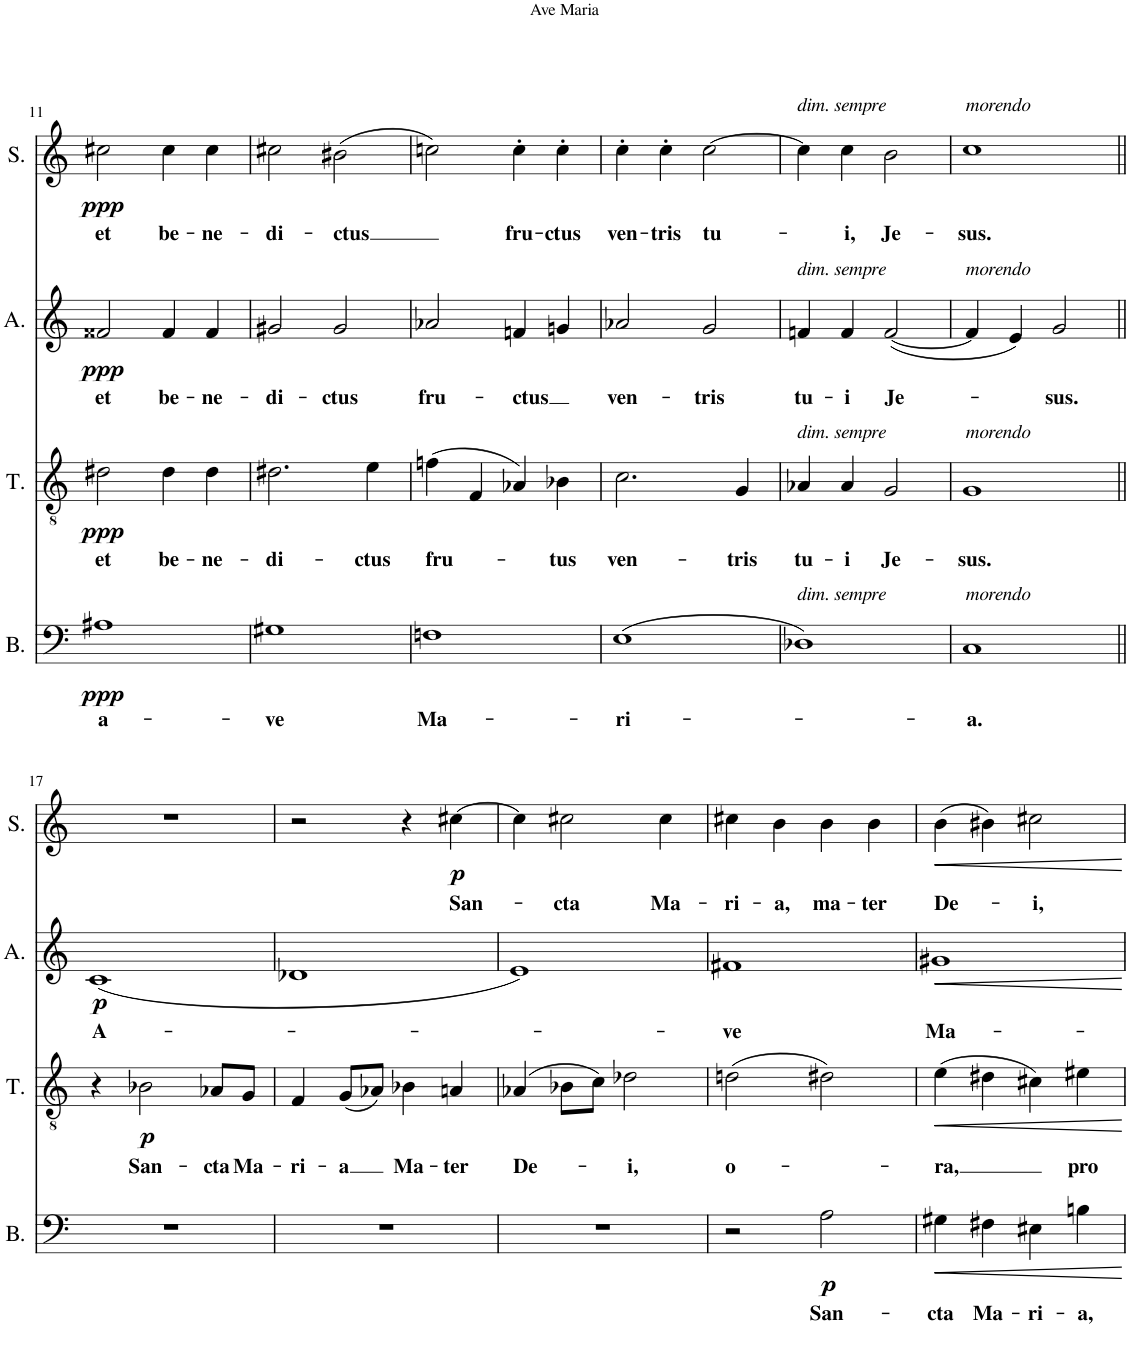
**kern	**text	**dynam	**kern	**text	**dynam	**kern	**text	**dynam	**kern	**text	**dynam
*part4	*part4	*part4	*part3	*part3	*part3	*part2	*part2	*part2	*part1	*part1	*part1
*staff4	*staff4	*staff4	*staff3	*staff3	*staff3	*staff2	*staff2	*staff2	*staff1	*staff1	*staff1
*I"Bass	*	*	*I"Tenor	*	*	*I"Alto	*	*	*I"Soprano	*	*
*I'B.	*	*	*I'T.	*	*	*I'A.	*	*	*I'S.	*	*
!!LO:PB:g=z
*clefF4	*	*	*clefGv2	*	*	*clefG2	*	*	*clefG2	*	*
*k[]	*	*	*k[]	*	*	*k[]	*	*	*k[]	*	*
*M4/4	*	*	*M4/4	*	*	*M4/4	*	*	*M4/4	*	*
*met(c)	*	*	*met(c)	*	*	*met(c)	*	*	*met(c)	*	*
=11	=11	=11	=11	=11	=11	=11	=11	=11	=11	=11	=11
!	!LO:LY:b	!LO:DY:b	!	!LO:LY:b	!LO:DY:b	!	!LO:LY:b	!LO:DY:b	!	!LO:LY:b	!LO:DY:b
1A#X	a-	ppp	2d#X\	et	ppp	2f##X/	et	ppp	2cc#X\	et	ppp
!	!	!	!	!LO:LY:b	!	!	!LO:LY:b	!	!	!LO:LY:b	!
.	.	.	4d#\	be-	.	4f##/	be-	.	4cc#\	be-	.
!	!	!	!	!LO:LY:b	!	!	!LO:LY:b	!	!	!LO:LY:b	!
.	.	.	4d#\	-ne-	.	4f##/	-ne-	.	4cc#\	-ne-	.
=12	=12	=12	=12	=12	=12	=12	=12	=12	=12	=12	=12
!	!LO:LY:b	!	!	!LO:LY:b	!	!	!LO:LY:b	!	!	!LO:LY:b	!
1G#X	-ve	.	2.d#X\	-di-	.	2g#X/	-di-	.	2cc#X\	-di-	.
!	!	!	!	!	!	!	!LO:LY:b	!	!	!LO:LY:b	!
.	.	.	.	.	.	2g#/	-ctus	.	(2b#X\	-ctus	.
!	!	!	!	!LO:LY:b	!	!	!	!	!	!	!
.	.	.	4e\	-ctus	.	.	.	.	.	.	.
=13	=13	=13	=13	=13	=13	=13	=13	=13	=13	=13	=13
!	!LO:LY:b	!	!	!LO:LY:b	!	!	!LO:LY:b	!	!	!	!
1Fn	Ma-	.	(4fn\	fru-	.	2a-X/	fru-	.	2ccn\)	.	.
.	.	.	4F/	.	.	.	.	.	.	.	.
!	!	!	!	!	!	!	!LO:LY:b	!	!	!LO:LY:b	!
.	.	.	4A-X/)	.	.	4fn/	-ctus	.	4cc'\	fru-	.
!	!	!	!	!LO:LY:b	!	!	!	!	!	!LO:LY:b	!
.	.	.	4B-X\	-tus	.	4gn/	.	.	4cc'\	-ctus	.
=14	=14	=14	=14	=14	=14	=14	=14	=14	=14	=14	=14
!	!LO:LY:b	!	!	!LO:LY:b	!	!	!LO:LY:b	!	!	!LO:LY:b	!
(1E	-ri-	.	2.c\	ven-	.	2a-X/	ven-	.	4cc'\	ven-	.
!	!	!	!	!	!	!	!	!	!	!LO:LY:b	!
.	.	.	.	.	.	.	.	.	4cc'\	-tris	.
!	!	!	!	!	!	!	!LO:LY:b	!	!	!LO:LY:b	!
.	.	.	.	.	.	2g/	-tris	.	[2cc\	tu-	.
!	!	!	!	!LO:LY:b	!	!	!	!	!	!	!
.	.	.	4G/	-tris	.	.	.	.	.	.	.
=15	=15	=15	=15	=15	=15	=15	=15	=15	=15	=15	=15
!	!	!	!	!	!	!	!	!	!LO:TX:a:i:t=dim. sempre	!	!
!	!	!	!	!	!	!LO:TX:a:i:t=dim. sempre	!	!	!	!	!
!	!	!	!LO:TX:a:i:t=dim. sempre	!	!	!	!	!	!	!	!
!LO:TX:a:i:t=dim. sempre	!	!	!	!	!	!	!	!	!	!	!
!	!	!	!	!LO:LY:b	!	!	!LO:LY:b	!	!	!	!
1D-X)	.	.	4A-X/	tu-	.	4fn/	tu-	.	4cc\]	.	.
!	!	!	!	!LO:LY:b	!	!	!LO:LY:b	!	!	!LO:LY:b	!
.	.	.	4A-/	-i	.	4f/	-i	.	4cc\	-i,	.
!	!	!	!	!LO:LY:b	!	!	!LO:LY:b	!	!	!LO:LY:b	!
.	.	.	2G/	Je-	.	([2f/	Je-	.	2b\	Je-	.
=16	=16	=16	=16	=16	=16	=16	=16	=16	=16	=16	=16
!	!	!	!	!	!	!	!	!	!LO:TX:a:i:t=morendo	!	!
!	!	!	!	!	!	!LO:TX:a:i:t=morendo	!	!	!	!	!
!	!	!	!LO:TX:a:i:t=morendo	!	!	!	!	!	!	!	!
!LO:TX:a:i:t=morendo	!	!	!	!	!	!	!	!	!	!	!
!	!LO:LY:b	!	!	!LO:LY:b	!	!	!	!	!	!LO:LY:b	!
1C	-a.	.	1G	-sus.	.	4f/]	.	.	1cc	-sus.	.
.	.	.	.	.	.	4e/)	.	.	.	.	.
!	!	!	!	!	!	!	!LO:LY:b	!	!	!	!
.	.	.	.	.	.	2g/	sus.	.	.	.	.
!!LO:LB:g=z
=17||	=17||	=17||	=17||	=17||	=17||	=17||	=17||	=17||	=17||	=17||	=17||
!	!	!	!	!	!	!	!LO:LY:b	!LO:DY:b	!	!	!
1r	.	.	4r	.	.	(1c	A-	p	1r	.	.
!	!	!	!	!LO:LY:b	!LO:DY:b	!	!	!	!	!	!
.	.	.	2B-X\	San-	p	.	.	.	.	.	.
!	!	!	!	!LO:LY:b	!	!	!	!	!	!	!
.	.	.	8A-X/L	-cta	.	.	.	.	.	.	.
!	!	!	!	!LO:LY:b	!	!	!	!	!	!	!
.	.	.	8G/J	Ma-	.	.	.	.	.	.	.
=18	=18	=18	=18	=18	=18	=18	=18	=18	=18	=18	=18
!	!	!	!	!LO:LY:b	!	!	!	!	!	!	!
1r	.	.	4F/	-ri-	.	1d-X	.	.	2r	.	.
!	!	!	!	!LO:LY:b	!	!	!	!	!	!	!
.	.	.	(8G/L	-a	.	.	.	.	.	.	.
.	.	.	8A-X/J)	.	.	.	.	.	.	.	.
!	!	!	!	!LO:LY:b	!	!	!	!	!	!	!
.	.	.	4B-X\	Ma-	.	.	.	.	4r	.	.
!	!	!	!	!LO:LY:b	!	!	!	!	!	!LO:LY:b	!LO:DY:b
.	.	.	4An/	-ter	.	.	.	.	[4cc#X\	San-	p
=19	=19	=19	=19	=19	=19	=19	=19	=19	=19	=19	=19
!	!	!	!	!LO:LY:b	!	!	!	!	!	!	!
1r	.	.	(4A-X/	De-	.	1e)	.	.	4cc#\]	.	.
!	!	!	!	!	!	!	!	!	!	!LO:LY:b	!
.	.	.	8B-X\L	.	.	.	.	.	2cc#X\	-cta	.
.	.	.	8c\J)	.	.	.	.	.	.	.	.
!	!	!	!	!LO:LY:b	!	!	!	!	!	!	!
.	.	.	2d-X\	-i,	.	.	.	.	.	.	.
!	!	!	!	!	!	!	!	!	!	!LO:LY:b	!
.	.	.	.	.	.	.	.	.	4cc#\	Ma-	.
=20	=20	=20	=20	=20	=20	=20	=20	=20	=20	=20	=20
!	!	!	!	!LO:LY:b	!	!	!LO:LY:b	!	!	!LO:LY:b	!
2r	.	.	(2dn\	o-	.	1f#X	-ve	.	4cc#X\	-ri-	.
!	!	!	!	!	!	!	!	!	!	!LO:LY:b	!
.	.	.	.	.	.	.	.	.	4b\	-a,	.
!	!LO:LY:b	!LO:DY:b	!	!	!	!	!	!	!	!LO:LY:b	!
2A\	San-	p	2d#X\)	.	.	.	.	.	4b\	ma-	.
!	!	!	!	!	!	!	!	!	!	!LO:LY:b	!
.	.	.	.	.	.	.	.	.	4b\	-ter	.
=21	=21	=21	=21	=21	=21	=21	=21	=21	=21	=21	=21
!	!LO:LY:b	!	!	!LO:LY:b	!	!	!LO:LY:b	!	!	!LO:LY:b	!
4G#X\	-cta	.	(4e\	-ra,	.	1g#X	Ma-	.	(4b\	De-	.
!	!LO:LY:b	!	!	!	!	!	!	!	!	!	!
4F#X\	Ma-	.	4d#X\	.	.	.	.	.	4b#X\)	.	.
!	!LO:LY:b	!	!	!	!	!	!	!	!	!LO:LY:b	!
4E#X\	-ri-	.	4c#X\)	.	.	.	.	.	2cc#X\	-i,	.
!	!LO:LY:b	!	!	!LO:LY:b	!	!	!	!	!	!	!
4Bn\	-a,	.	4e#X\	pro	.	.	.	.	.	.	.
=	=	=	=	=	=	=	=	=	=	=	=
*-	*-	*-	*-	*-	*-	*-	*-	*-	*-	*-	*-
